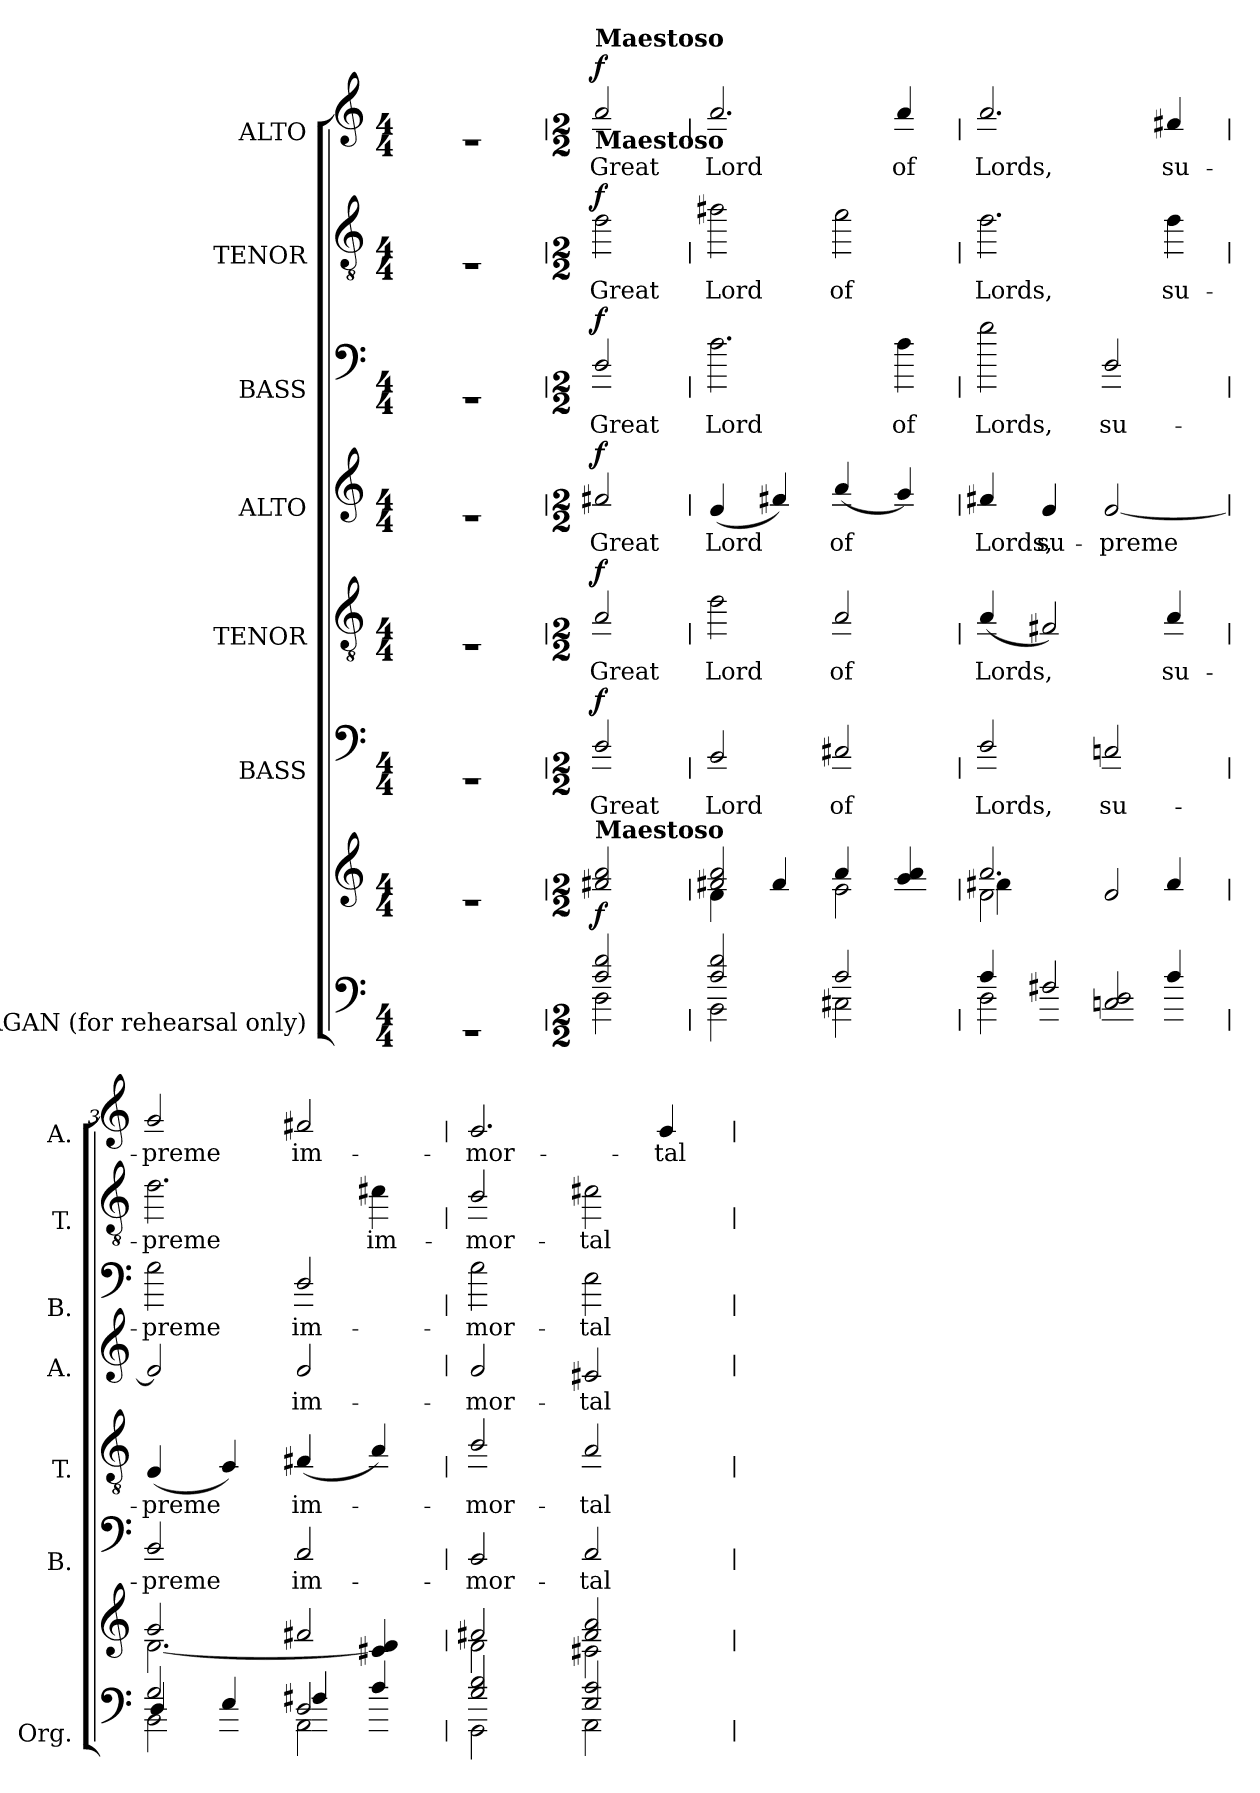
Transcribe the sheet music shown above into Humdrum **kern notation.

**kern	**kern	**dynam	**kern	**text	**dynam	**kern	**text	**dynam	**kern	**text	**dynam	**kern	**text	**dynam	**kern	**text	**dynam	**kern	**text	**dynam
*part7	*part7	*part7	*part6	*part6	*part6	*part5	*part5	*part5	*part4	*part4	*part4	*part3	*part3	*part3	*part2	*part2	*part2	*part1	*part1	*part1
*staff8	*staff7	*staff7/8	*staff6	*staff6	*staff6	*staff5	*staff5	*staff5	*staff4	*staff4	*staff4	*staff3	*staff3	*staff3	*staff2	*staff2	*staff2	*staff1	*staff1	*staff1
*I"ORGAN (for rehearsal only)	*	*	*I"BASS	*	*	*I"TENOR	*	*	*I"ALTO	*	*	*I"BASS	*	*	*I"TENOR	*	*	*I"ALTO	*	*
*I'Org.	*	*	*I'B.	*	*	*I'T.	*	*	*I'A.	*	*	*I'B.	*	*	*I'T.	*	*	*I'A.	*	*
!!LO:PB:g=z
*stria0	*stria0	*	*stria0	*	*	*stria0	*	*	*stria0	*	*	*stria0	*	*	*stria0	*	*	*stria0	*	*
*clefF4	*clefG2	*	*clefF4	*	*	*clefGv2	*	*	*clefG2	*	*	*clefF4	*	*	*clefGv2	*	*	*clefG2	*	*
*	*	*	*	*	*	*ITrd7c12	*	*	*	*	*	*	*	*	*ITrd7c12	*	*	*	*	*
*k[]	*k[]	*	*k[]	*	*	*k[]	*	*	*k[]	*	*	*k[]	*	*	*k[]	*	*	*k[]	*	*
*C:	*C:	*	*C:	*	*	*C:	*	*	*C:	*	*	*C:	*	*	*C:	*	*	*C:	*	*
*M4/4	*M4/4	*	*M4/4	*	*	*M4/4	*	*	*M4/4	*	*	*M4/4	*	*	*M4/4	*	*	*M4/4	*	*
=1	=1	=1	=1	=1	=1	=1	=1	=1	=1	=1	=1	=1	=1	=1	=1	=1	=1	=1	=1	=1
1r	1r	.	1r	.	.	1r	.	.	1r	.	.	1r	.	.	1r	.	.	1r	.	.
!!LO:PB:g=z
=	=	=	=	=	=	=	=	=	=	=	=	=	=	=	=	=	=	=	=	=
*M2/2	*M2/2	*	*M2/2	*	*	*M2/2	*	*	*M2/2	*	*	*M2/2	*	*	*M2/2	*	*	*M2/2	*	*
*^	*	*	*	*	*	*	*	*	*	*	*	*	*	*	*	*	*	*	*	*
!	!	!	!	!	!LO:LY:b:color=#000000	!	!	!	!	!	!	!	!	!	!	!	!	!	!	!	!
!	!	!	!	!	!	!	!	!LO:LY:b:color=#000000	!	!	!	!	!	!	!	!	!	!	!	!	!
!	!	!	!	!	!	!	!	!	!	!	!LO:LY:b:color=#000000	!	!	!	!	!	!	!	!	!	!
!	!	!	!	!	!	!	!	!	!	!	!	!	!	!LO:LY:b:color=#000000	!	!	!	!	!	!	!
!	!	!	!	!	!	!	!	!	!	!	!	!	!	!	!	!	!LO:LY:b:color=#000000	!	!	!	!
*v	*v	*	*	*	*	*	*	*	*	*	*	*	*	*	*	*	*	*	*	*	*
*	*MM70	*	*	*	*	*	*	*	*	*	*	*	*	*	*	*	*	*MM70	*	*
*^	*	*	*	*	*	*	*	*	*	*	*	*	*	*	*	*	*	*	*	*
!	!	!	!	!	!	!	!	!	!	!	!	!	!	!	!	!	!	!	!LO:TX:b:B:t=Maestoso	!	!
!	!	!	!	!	!	!	!	!	!	!	!	!	!	!	!	!	!	!	!LO:TX:a:B:t=Maestoso	!	!
!	!	!LO:TX:a:B:t=Maestoso	!	!	!	!	!	!	!	!	!	!	!	!	!	!	!	!	!	!	!
!	!	!	!	!	!	!	!	!	!	!	!	!	!	!	!	!	!	!	!	!LO:LY:b:color=#000000	!
2Ai/ 2di	2Di\	2f#i/ 2ai	f	2Di/	Great	f	2AAi/	Great	f	2f#i/	Great	f	2Di/	Great	f	2Di\	Great	f	2ai/	Great	f
=1	=1	=1	=1	=1	=1	=1	=1	=1	=1	=1	=1	=1	=1	=1	=1	=1	=1	=1	=1	=1	=1
*	*	*^	*	*	*	*	*	*	*	*	*	*	*	*	*	*	*	*	*	*	*
!	!	!	!	!	!	!LO:LY:b:color=#000000	!	!	!	!	!	!	!	!	!	!	!	!	!	!	!	!
!	!	!	!	!	!	!	!	!	!LO:LY:b:color=#000000	!	!	!	!	!	!	!	!	!	!	!	!	!
!	!	!	!	!	!	!	!	!	!	!	!	!LO:LY:b:color=#000000	!	!	!	!	!	!	!	!	!	!
!	!	!	!	!	!	!	!	!	!	!	!	!	!	!	!LO:LY:b:color=#000000	!	!	!	!	!	!	!
!	!	!	!	!	!	!	!	!	!	!	!	!	!	!	!	!	!	!LO:LY:b:color=#000000	!	!	!	!
!	!	!	!	!	!	!	!	!	!	!	!	!	!	!	!	!	!	!	!	!	!LO:LY:b:color=#000000	!
2Ai/ 2di	2BBi\	2f#i/ 2ai	4di\	.	2BBi/	Lord	.	2Di\	Lord	.	(4di/	Lord	.	2.Ai\	Lord	.	2F#i\	Lord	.	2.ai/	Lord	.
.	.	.	4f#i/	.	.	.	.	.	.	.	4f#i/)	.	.	.	.	.	.	.	.	.	.	.
!	!	!	!	!	!	!LO:LY:b:color=#000000	!	!	!	!	!	!	!	!	!	!	!	!	!	!	!	!
!	!	!	!	!	!	!	!	!	!LO:LY:b:color=#000000	!	!	!	!	!	!	!	!	!	!	!	!	!
!	!	!	!	!	!	!	!	!	!	!	!	!LO:LY:b:color=#000000	!	!	!	!	!	!	!	!	!	!
!	!	!	!	!	!	!	!	!	!	!	!	!	!	!	!	!	!	!LO:LY:b:color=#000000	!	!	!	!
2Ai/	2C#i\	4ai/	2ei\	.	2C#i/	of	.	2AAi/	of	.	(4ai/	of	.	.	.	.	2Ei\	of	.	.	.	.
!	!	!	!	!	!	!	!	!	!	!	!	!	!	!	!LO:LY:b:color=#000000	!	!	!	!	!	!	!
!	!	!	!	!	!	!	!	!	!	!	!	!	!	!	!	!	!	!	!	!	!LO:LY:b:color=#000000	!
.	.	4gi/ 4ai	.	.	.	.	.	.	.	.	4gi/)	.	.	4Ai\	of	.	.	.	.	4ai/	of	.
=2	=2	=2	=2	=2	=2	=2	=2	=2	=2	=2	=2	=2	=2	=2	=2	=2	=2	=2	=2	=2	=2	=2
*	*	*	*^	*	*	*	*	*	*	*	*	*	*	*	*	*	*	*	*	*	*	*
!	!	!	!	!	!	!	!LO:LY:b:color=#000000	!	!	!	!	!	!	!	!	!	!	!	!	!	!	!	!
!	!	!	!	!	!	!	!	!	!	!LO:LY:b:color=#000000	!	!	!	!	!	!	!	!	!	!	!	!	!
!	!	!	!	!	!	!	!	!	!	!	!	!	!LO:LY:b:color=#000000	!	!	!	!	!	!	!	!	!	!
!	!	!	!	!	!	!	!	!	!	!	!	!	!	!	!	!LO:LY:b:color=#000000	!	!	!	!	!	!	!
!	!	!	!	!	!	!	!	!	!	!	!	!	!	!	!	!	!	!	!LO:LY:b:color=#000000	!	!	!	!
!	!	!	!	!	!	!	!	!	!	!	!	!	!	!	!	!	!	!	!	!	!	!LO:LY:b:color=#000000	!
4Ai/	2Di\	2.ai/	2di\	4f#i\	.	2Di/	Lords,	.	(4AAi/	Lords,	.	4f#i/	Lords,	.	2di\	Lords,	.	2.Di\	Lords,	.	2.ai/	Lords,	.
!	!	!	!	!	!	!	!	!	!	!	!	!	!LO:LY:b:color=#000000	!	!	!	!	!	!	!	!	!	!
2F#i/	.	.	.	2.ryy	.	.	.	.	2FF#i/)	.	.	4di/	su-	.	.	.	.	.	.	.	.	.	.
!	!	!	!	!	!	!	!LO:LY:b:color=#000000	!	!	!	!	!	!	!	!	!	!	!	!	!	!	!	!
!	!	!	!	!	!	!	!	!	!	!	!	!	!LO:LY:b:color=#000000	!	!	!	!	!	!	!	!	!	!
!	!	!	!	!	!	!	!	!	!	!	!	!	!	!	!	!LO:LY:b:color=#000000	!	!	!	!	!	!	!
.	2Cni/ 2Di	.	2di/	.	.	2Cni/	su-	.	.	.	.	[2di/	-preme	.	2Di/	su-	.	.	.	.	.	.	.
!	!	!	!	!	!	!	!	!	!	!LO:LY:b:color=#000000	!	!	!	!	!	!	!	!	!	!	!	!	!
!	!	!	!	!	!	!	!	!	!	!	!	!	!	!	!	!	!	!	!LO:LY:b:color=#000000	!	!	!	!
!	!	!	!	!	!	!	!	!	!	!	!	!	!	!	!	!	!	!	!	!	!	!LO:LY:b:color=#000000	!
4Ai/	.	4f#i/	.	.	.	.	.	.	4AAi/	su-	.	.	.	.	.	.	.	4Di\	su-	.	4f#i/	su-	.
*	*	*	*v	*v	*	*	*	*	*	*	*	*	*	*	*	*	*	*	*	*	*	*	*
=3	=3	=3	=3	=3	=3	=3	=3	=3	=3	=3	=3	=3	=3	=3	=3	=3	=3	=3	=3	=3	=3	=3
*	*^	*	*	*	*	*	*	*	*	*	*	*	*	*	*	*	*	*	*	*	*	*
!	!	!	!	!	!	!	!LO:LY:b:color=#000000	!	!	!	!	!	!	!	!	!	!	!	!	!	!	!	!
!	!	!	!	!	!	!	!	!	!	!LO:LY:b:color=#000000	!	!	!	!	!	!	!	!	!	!	!	!	!
!	!	!	!	!	!	!	!	!	!	!	!	!	!	!	!	!LO:LY:b:color=#000000	!	!	!	!	!	!	!
!	!	!	!	!	!	!	!	!	!	!	!	!	!	!	!	!	!	!	!LO:LY:b:color=#000000	!	!	!	!
!	!	!	!	!	!	!	!	!	!	!	!	!	!	!	!	!	!	!	!	!	!	!LO:LY:b:color=#000000	!
2Gi/	2BBi\	4Di/	2gi/	[2.di\	.	2BBi/	-preme	.	(4DDi/	-preme	.	2di/]	.	.	2Gi\	-preme	.	2.Di\	-preme	.	2gi/	-preme	.
.	.	4Ei/	.	.	.	.	.	.	4EEi/)	.	.	.	.	.	.	.	.	.	.	.	.	.	.
!	!	!	!	!	!	!	!LO:LY:b:color=#000000	!	!	!	!	!	!	!	!	!	!	!	!	!	!	!	!
!	!	!	!	!	!	!	!	!	!	!LO:LY:b:color=#000000	!	!	!	!	!	!	!	!	!	!	!	!	!
!	!	!	!	!	!	!	!	!	!	!	!	!	!LO:LY:b:color=#000000	!	!	!	!	!	!	!	!	!	!
!	!	!	!	!	!	!	!	!	!	!	!	!	!	!	!	!LO:LY:b:color=#000000	!	!	!	!	!	!	!
!	!	!	!	!	!	!	!	!	!	!	!	!	!	!	!	!	!	!	!	!	!	!LO:LY:b:color=#000000	!
2Di/	2AAi\	4F#i/	2f#i/	.	.	2AAi/	im-	.	(4FF#i/	im-	.	2di/	im-	.	2Di/	im-	.	.	.	.	2f#i/	im-	.
!	!	!	!	!	!	!	!	!	!	!	!	!	!	!	!	!	!	!	!LO:LY:b:color=#000000	!	!	!	!
.	.	4Ai/	.	4c#i/ 4di]	.	.	.	.	4AAi/)	.	.	.	.	.	.	.	.	4C#i\	im-	.	.	.	.
*	*v	*v	*	*	*	*	*	*	*	*	*	*	*	*	*	*	*	*	*	*	*	*	*
=4	=4	=4	=4	=4	=4	=4	=4	=4	=4	=4	=4	=4	=4	=4	=4	=4	=4	=4	=4	=4	=4	=4
*	*^	*	*	*	*	*	*	*	*	*	*	*	*	*	*	*	*	*	*	*	*	*
!	!	!	!	!	!	!	!LO:LY:b:color=#000000	!	!	!	!	!	!	!	!	!	!	!	!	!	!	!	!
*	*v	*v	*	*	*	*	*	*	*	*	*	*	*	*	*	*	*	*	*	*	*	*	*
*	*^	*	*	*	*	*	*	*	*	*	*	*	*	*	*	*	*	*	*	*	*	*
!	!	!	!	!	!	!	!	!	!	!LO:LY:b:color=#000000	!	!	!	!	!	!	!	!	!	!	!	!	!
*	*v	*v	*	*	*	*	*	*	*	*	*	*	*	*	*	*	*	*	*	*	*	*	*
*	*^	*	*	*	*	*	*	*	*	*	*	*	*	*	*	*	*	*	*	*	*	*
!	!	!	!	!	!	!	!	!	!	!	!	!	!LO:LY:b:color=#000000	!	!	!	!	!	!	!	!	!	!
*	*v	*v	*	*	*	*	*	*	*	*	*	*	*	*	*	*	*	*	*	*	*	*	*
*	*^	*	*	*	*	*	*	*	*	*	*	*	*	*	*	*	*	*	*	*	*	*
!	!	!	!	!	!	!	!	!	!	!	!	!	!	!	!	!LO:LY:b:color=#000000	!	!	!	!	!	!	!
*	*v	*v	*	*	*	*	*	*	*	*	*	*	*	*	*	*	*	*	*	*	*	*	*
*	*^	*	*	*	*	*	*	*	*	*	*	*	*	*	*	*	*	*	*	*	*	*
!	!	!	!	!	!	!	!	!	!	!	!	!	!	!	!	!	!	!	!LO:LY:b:color=#000000	!	!	!	!
*	*v	*v	*	*	*	*	*	*	*	*	*	*	*	*	*	*	*	*	*	*	*	*	*
*	*^	*	*	*	*	*	*	*	*	*	*	*	*	*	*	*	*	*	*	*	*	*
!	!	!	!	!	!	!	!	!	!	!	!	!	!	!	!	!	!	!	!	!	!	!LO:LY:b:color=#000000	!
*	*v	*v	*	*	*	*	*	*	*	*	*	*	*	*	*	*	*	*	*	*	*	*	*
2Gi/ 2Bi	2GGi\	2f#i/	2di\	.	2GGi/	-mor-	.	2BBi/	-mor-	.	2di/	-mor-	.	2Gi\	-mor-	.	2BBi/	-mor-	.	2.ei/	-mor-	.
!	!	!	!	!	!	!LO:LY:b:color=#000000	!	!	!	!	!	!	!	!	!	!	!	!	!	!	!	!
!	!	!	!	!	!	!	!	!	!LO:LY:b:color=#000000	!	!	!	!	!	!	!	!	!	!	!	!	!
!	!	!	!	!	!	!	!	!	!	!	!	!LO:LY:b:color=#000000	!	!	!	!	!	!	!	!	!	!
!	!	!	!	!	!	!	!	!	!	!	!	!	!	!	!LO:LY:b:color=#000000	!	!	!	!	!	!	!
!	!	!	!	!	!	!	!	!	!	!	!	!	!	!	!	!	!	!LO:LY:b:color=#000000	!	!	!	!
2Ei/ 2Ai	2AAi\	2f#i/ 2ai	2c#i\	.	2AAi/	-tal	.	2AAi/	-tal	.	2c#i/	-tal	.	2Ei\	-tal	.	2C#i\	-tal	.	.	.	.
!	!	!	!	!	!	!	!	!	!	!	!	!	!	!	!	!	!	!	!	!	!LO:LY:b:color=#000000	!
.	.	.	.	.	.	.	.	.	.	.	.	.	.	.	.	.	.	.	.	4ei/	-tal	.
*v	*v	*	*	*	*	*	*	*	*	*	*	*	*	*	*	*	*	*	*	*	*	*
*	*v	*v	*	*	*	*	*	*	*	*	*	*	*	*	*	*	*	*	*	*	*
=	=	=	=	=	=	=	=	=	=	=	=	=	=	=	=	=	=	=	=	=
*-	*-	*-	*-	*-	*-	*-	*-	*-	*-	*-	*-	*-	*-	*-	*-	*-	*-	*-	*-	*-
